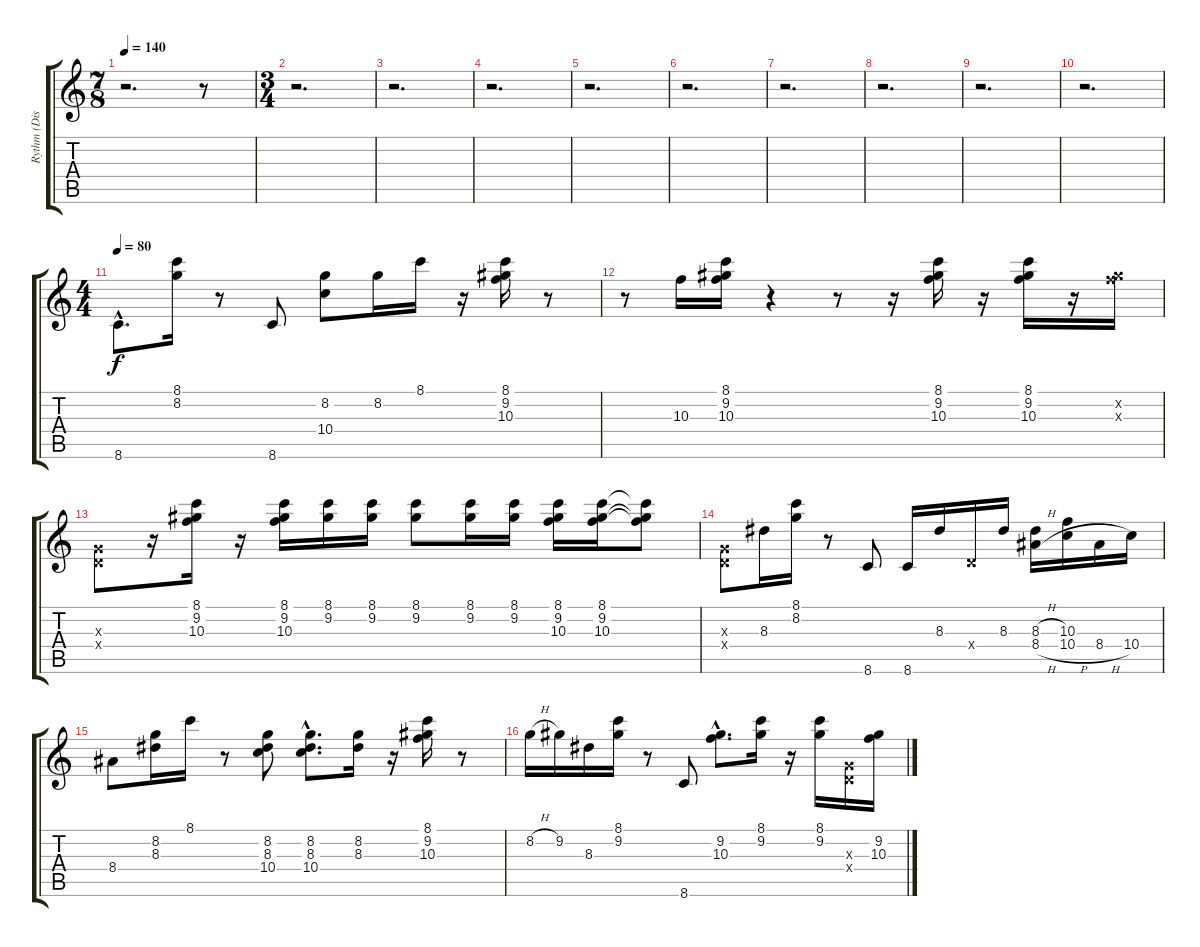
\track ("Rythm (Distortion)" "Rythm (Dis") {instrument electricguitarclean}
\staff {score tabs}
\tuning (E4 B3 G3 D3 A2 E2) {hide}
\ts (7 8)
\tempo 140
\clef g2
\ks c
r.2{d dy f} r.8 |
\ts (3 4)
r.2{d} |
r.2{d} |
r.2{d} |
r.2{d} |
r.2{d} |
r.2{d} |
r.2{d} |
r.2{d} |
r.2{d} |
\ts (4 4)
\tempo 80
8.6{hac}.8{d} (8.1 8.2).16 r.8 8.6.8 (8.2 10.4).8 8.2.16 8.1.16 r.16 (8.1 9.2 10.3).16 r.8 |
r.8 10.3.16 (8.1 9.2 10.3).16 r.4 r.8 r.16 (8.1 9.2 10.3).16 r.16 (8.1 9.2 10.3).16 r.16 (9.2{x} 10.3{x}).16 |
(0.3{x} 0.4{x}).8 r.16 (8.1 9.2 10.3).16 r.16 (8.1 9.2 10.3).16 (8.1 9.2).16 (8.1 9.2).16 (8.1 9.2).8 (8.1 9.2).16 (8.1 9.2).16 (8.1 9.2 10.3).16 (8.1 9.2 10.3).16 (8.1{t} 9.2{t} 10.3{t}).8 |
(0.3{x} 0.4{x}).8 8.3.16 (8.1 8.2).16 r.8 8.6.8 8.6.16 8.3.16 0.4{x}.16 8.3.16 (8.3{h} 8.4{h}).16 (10.3 10.4{h}).16 8.4{h}.16 10.4.16 |
8.4.8 (8.2 8.3).16 8.1.16 r.8 (8.2 8.3 10.4).8 (8.2{hac} 8.3{hac} 10.4{hac}).8{d} (8.2 8.3).16 r.16 (8.1 9.2 10.3).16 r.8 |
8.2{h}.16 9.2.16 8.3.16 (8.1 9.2).16 r.8 8.6.8 (9.2{hac} 10.3{hac}).8{d} (8.1 9.2).16 r.16 (8.1 9.2).16 (0.3{x} 0.4{x}).16 (9.2 10.3).16
